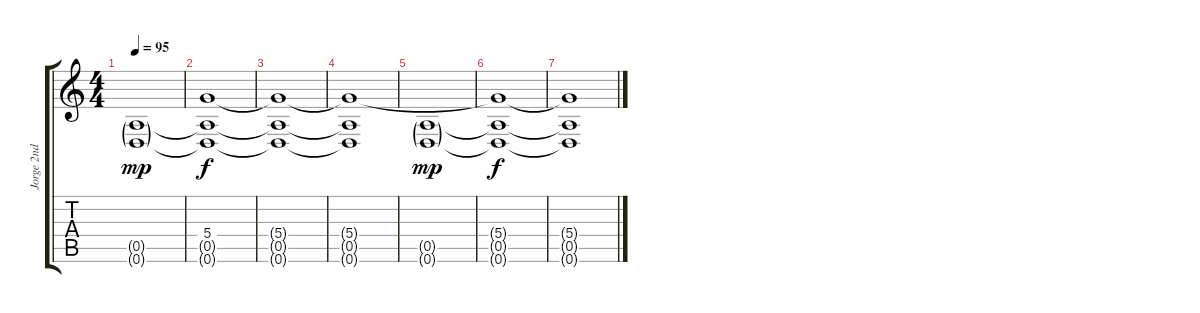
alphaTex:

\track ("Jorge 2nd guitar" "Jorge 2nd ") {instrument overdrivenguitar}
\staff {score tabs}
\tuning (E4 B3 G3 D3 A2 D2) {hide}
\ts (4 4)
\tempo 95
\clef g2
\ks c
(0.5{g} 0.6{g}).1{dy mp} |
(5.4 0.5{t} 0.6{t}).1{dy f} |
(5.4{t} 0.5{t} 0.6{t}).1 |
(5.4{t} 0.5{t} 0.6{t}).1 |
(0.5{g} 0.6{g}).1{dy mp} |
(5.4{t} 0.5{t} 0.6{t}).1{dy f} |
(5.4{t} 0.5{t} 0.6{t}).1
